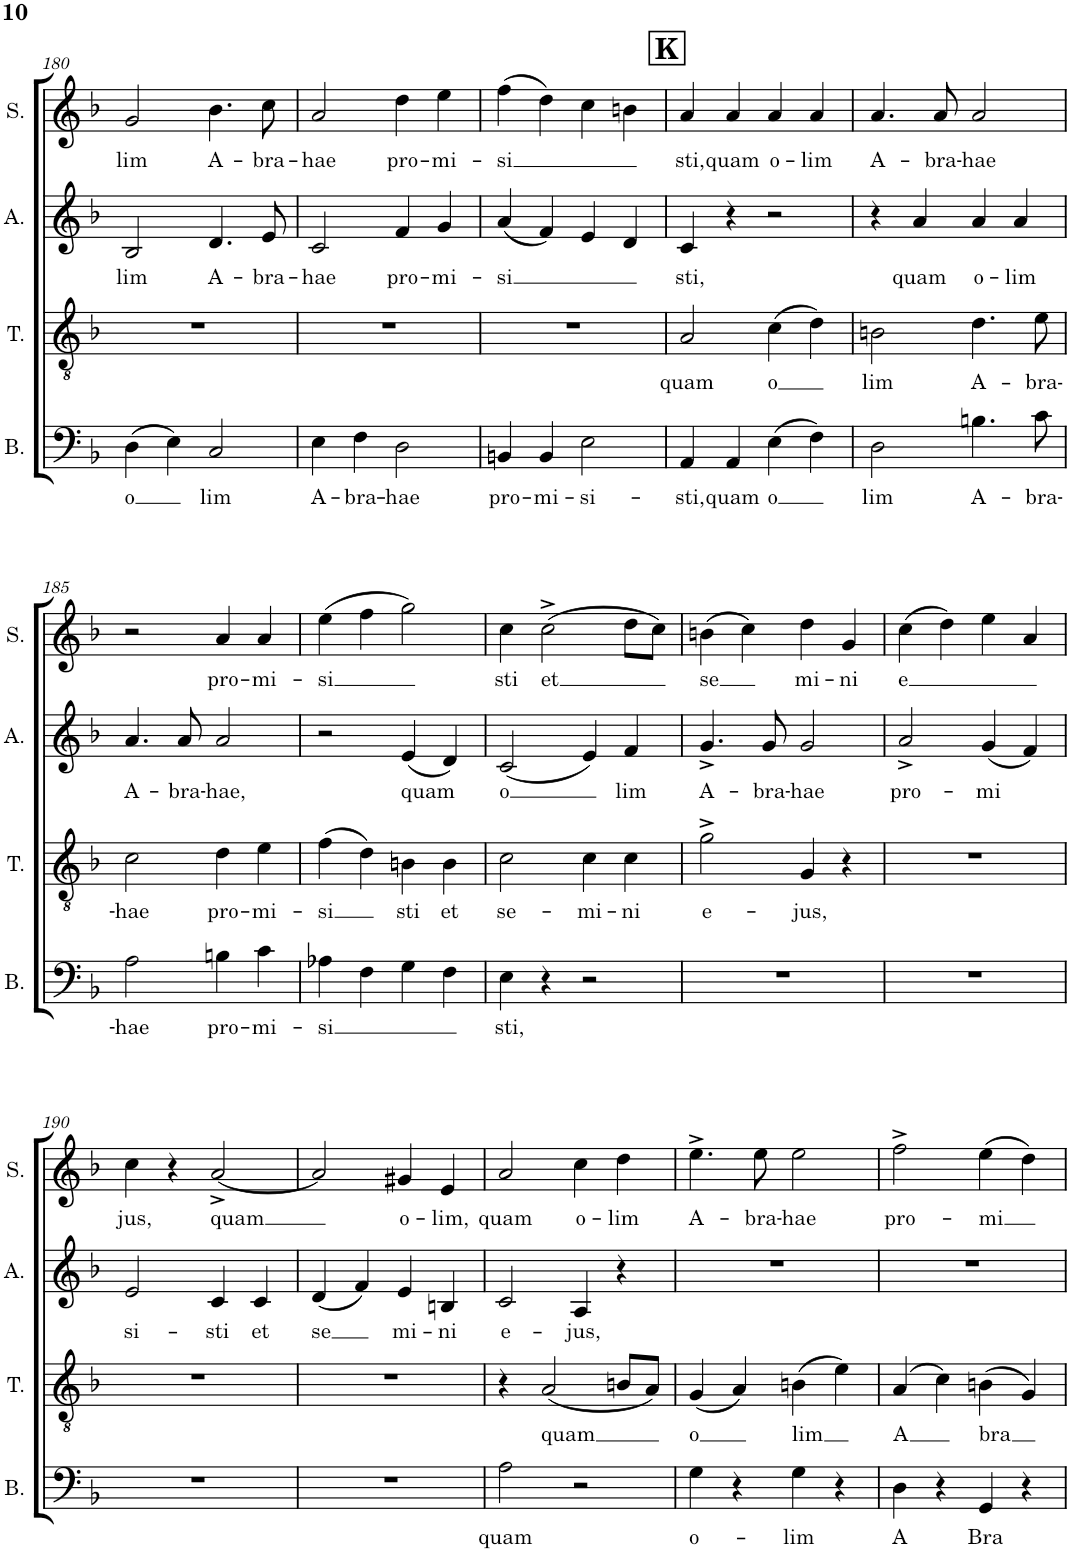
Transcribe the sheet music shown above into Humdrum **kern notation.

**kern	**text	**kern	**text	**kern	**text	**kern	**text
*part4	*part4	*part3	*part3	*part2	*part2	*part1	*part1
*staff4	*staff4	*staff3	*staff3	*staff2	*staff2	*staff1	*staff1
*I"Bass	*	*I"Tenor	*	*I"Alto	*	*I"Soprano	*
*I'B.	*	*I'T.	*	*I'A.	*	*I'S.	*
!!LO:PB:g=z
*clefF4	*	*clefGv2	*	*clefG2	*	*clefG2	*
*k[b-]	*	*k[b-]	*	*k[b-]	*	*k[b-]	*
*M2/2	*	*M2/2	*	*M2/2	*	*M2/2	*
*met(c|)	*	*met(c|)	*	*met(c|)	*	*met(c|)	*
=180	=180	=180	=180	=180	=180	=180	=180
!	!LO:LY:b	!	!	!	!LO:LY:b	!	!LO:LY:b
(4D\	o	1r	.	2B-/	lim	2g/	lim
4E\)	.	.	.	.	.	.	.
!	!LO:LY:b	!	!	!	!LO:LY:b	!	!LO:LY:b
2C/	lim	.	.	4.d/	A-	4.b-\	A-
!	!	!	!	!	!LO:LY:b	!	!LO:LY:b
.	.	.	.	8e/	-bra-	8cc\	-bra-
=181	=181	=181	=181	=181	=181	=181	=181
!	!LO:LY:b	!	!	!	!LO:LY:b	!	!LO:LY:b
4E\	A-	1r	.	2c/	-hae	2a/	-hae
!	!LO:LY:b	!	!	!	!	!	!
4F\	-bra-	.	.	.	.	.	.
!	!LO:LY:b	!	!	!	!LO:LY:b	!	!LO:LY:b
2D\	-hae	.	.	4f/	pro-	4dd\	pro-
!	!	!	!	!	!LO:LY:b	!	!LO:LY:b
.	.	.	.	4g/	-mi-	4ee\	-mi-
=182	=182	=182	=182	=182	=182	=182	=182
!	!LO:LY:b	!	!	!	!LO:LY:b	!	!LO:LY:b
4BBn/	pro-	1r	.	(4a/	-si	(4ff\	-si
!	!LO:LY:b	!	!	!	!	!	!
4BB/	-mi-	.	.	4f/)	.	4dd\)	.
!	!LO:LY:b	!	!	!	!	!	!
2E\	-si-	.	.	4e/	.	4cc\	.
.	.	.	.	4d/	.	4bn\	.
!!LO:REH:place=s1:a:B:cj:fs=14:t=K
=183	=183	=183	=183	=183	=183	=183	=183
!	!LO:LY:b	!	!LO:LY:b	!	!LO:LY:b	!	!LO:LY:b
4AA/	-sti,	2A/	quam	4c/	sti,	4a/	sti,
!	!LO:LY:b	!	!	!	!	!	!LO:LY:b
4AA/	quam	.	.	4r	.	4a/	quam
!	!LO:LY:b	!	!LO:LY:b	!	!	!	!LO:LY:b
(4E\	o	(4c\	-o	2r	.	4a/	o-
!	!	!	!	!	!	!	!LO:LY:b
4F\)	.	4d\)	.	.	.	4a/	-lim
=184	=184	=184	=184	=184	=184	=184	=184
!	!LO:LY:b	!	!LO:LY:b	!	!	!	!LO:LY:b
2D\	lim	2Bn\	lim	4r	.	4.a/	A-
!	!	!	!	!	!LO:LY:b	!	!
.	.	.	.	4a/	quam	.	.
!	!	!	!	!	!	!	!LO:LY:b
.	.	.	.	.	.	8a/	-bra-
!	!LO:LY:b	!	!LO:LY:b	!	!LO:LY:b	!	!LO:LY:b
4.Bn\	A-	4.d\	A-	4a/	o-	2a/	-hae
!	!	!	!	!	!LO:LY:b	!	!
.	.	.	.	4a/	-lim	.	.
!	!LO:LY:b	!	!LO:LY:b	!	!	!	!
8c\	-bra-	8e\	-bra-	.	.	.	.
!!LO:LB:g=z
=185	=185	=185	=185	=185	=185	=185	=185
!	!LO:LY:b	!	!LO:LY:b	!	!LO:LY:b	!	!
2A\	-hae	2c\	-hae	4.a/	A-	2r	.
!	!	!	!	!	!LO:LY:b	!	!
.	.	.	.	8a/	-bra-	.	.
!	!LO:LY:b	!	!LO:LY:b	!	!LO:LY:b	!	!LO:LY:b
4Bn\	pro-	4d\	pro-	2a/	-hae,	4a/	pro-
!	!LO:LY:b	!	!LO:LY:b	!	!	!	!LO:LY:b
4c\	-mi-	4e\	-mi-	.	.	4a/	-mi-
=186	=186	=186	=186	=186	=186	=186	=186
!	!LO:LY:b	!	!LO:LY:b	!	!	!	!LO:LY:b
4A-X\	-si	(4f\	-si	2r	.	(4ee\	-si
4F\	.	4d\)	.	.	.	4ff\	.
!	!	!	!LO:LY:b	!	!LO:LY:b	!	!
4G\	.	4Bn\	sti	(4e/	quam	2gg\)	.
!	!	!	!LO:LY:b	!	!	!	!
4F\	.	4B\	et	4d/)	.	.	.
=187	=187	=187	=187	=187	=187	=187	=187
!	!LO:LY:b	!	!LO:LY:b	!	!LO:LY:b	!	!LO:LY:b
4E\	sti,	2c\	se-	(2c/	-o	4cc\	sti
!	!	!	!	!	!	!	!LO:LY:b
4r	.	.	.	.	.	(2cc^\	et
!	!	!	!LO:LY:b	!	!	!	!
2r	.	4c\	-mi-	4e/)	.	.	.
!	!	!	!LO:LY:b	!	!LO:LY:b	!	!
.	.	4c\	-ni	4f/	lim	8dd\L	.
.	.	.	.	.	.	8cc\J)	.
=188	=188	=188	=188	=188	=188	=188	=188
!	!	!	!LO:LY:b	!	!LO:LY:b	!	!LO:LY:b
1r	.	2g^\	e-	4.g^/	A-	(4bn\	-se
.	.	.	.	.	.	4cc\)	.
!	!	!	!	!	!LO:LY:b	!	!
.	.	.	.	8g/	-bra-	.	.
!	!	!	!LO:LY:b	!	!LO:LY:b	!	!LO:LY:b
.	.	4G/	-jus,	2g/	-hae	4dd\	mi-
!	!	!	!	!	!	!	!LO:LY:b
.	.	4r	.	.	.	4g/	-ni
=189	=189	=189	=189	=189	=189	=189	=189
!	!	!	!	!	!LO:LY:b	!	!LO:LY:b
1r	.	1r	.	2a^/	pro-	(4cc\	e
.	.	.	.	.	.	4dd\)	.
!	!	!	!	!	!LO:LY:b	!	!
.	.	.	.	(4g/	-mi	4ee\	.
.	.	.	.	4f/)	.	4a/	.
!!LO:LB:g=z
=190	=190	=190	=190	=190	=190	=190	=190
!	!	!	!	!	!LO:LY:b	!	!LO:LY:b
1r	.	1r	.	2e/	si-	4cc\	jus,
.	.	.	.	.	.	4r	.
!	!	!	!	!	!LO:LY:b	!	!LO:LY:b
.	.	.	.	4c/	-sti	[2a^/	quam
!	!	!	!	!	!LO:LY:b	!	!
.	.	.	.	4c/	et	.	.
=191	=191	=191	=191	=191	=191	=191	=191
!	!	!	!	!	!LO:LY:b	!	!
1r	.	1r	.	(4d/	se	2a/]	.
.	.	.	.	4f/)	.	.	.
!	!	!	!	!	!LO:LY:b	!	!LO:LY:b
.	.	.	.	4e/	mi-	4g#X/	o-
!	!	!	!	!	!LO:LY:b	!	!LO:LY:b
.	.	.	.	4Bn/	-ni	4e/	-lim,
=192	=192	=192	=192	=192	=192	=192	=192
!	!LO:LY:b	!	!	!	!LO:LY:b	!	!LO:LY:b
2A\	quam	4r	.	2c/	e-	2a/	quam
!	!	!	!LO:LY:b	!	!	!	!
.	.	(2A/	quam	.	.	.	.
!	!	!	!	!	!LO:LY:b	!	!LO:LY:b
2r	.	.	.	4A/	-jus,	4cc\	o-
!	!	!	!	!	!	!	!LO:LY:b
.	.	8Bn/L	.	4r	.	4dd\	-lim
.	.	8A/J)	.	.	.	.	.
=193	=193	=193	=193	=193	=193	=193	=193
!	!LO:LY:b	!	!LO:LY:b	!	!	!	!LO:LY:b
4G\	o-	(4G/	o	1r	.	4.ee^\	A-
4r	.	4A/)	.	.	.	.	.
!	!	!	!	!	!	!	!LO:LY:b
.	.	.	.	.	.	8ee\	-bra-
!	!LO:LY:b	!	!LO:LY:b	!	!	!	!LO:LY:b
4G\	-lim	(4Bn\	lim	.	.	2ee\	-hae
4r	.	4e\)	.	.	.	.	.
=194	=194	=194	=194	=194	=194	=194	=194
!	!LO:LY:b	!	!LO:LY:b	!	!	!	!LO:LY:b
4D\	A	(4A/	-A	1r	.	2ff^\	pro-
4r	.	4c\)	.	.	.	.	.
!	!LO:LY:b	!	!LO:LY:b	!	!	!	!LO:LY:b
4GG/	Bra	(4Bn\	bra	.	.	(4ee\	-mi
4r	.	4G/)	.	.	.	4dd\)	.
=	=	=	=	=	=	=	=
*-	*-	*-	*-	*-	*-	*-	*-
